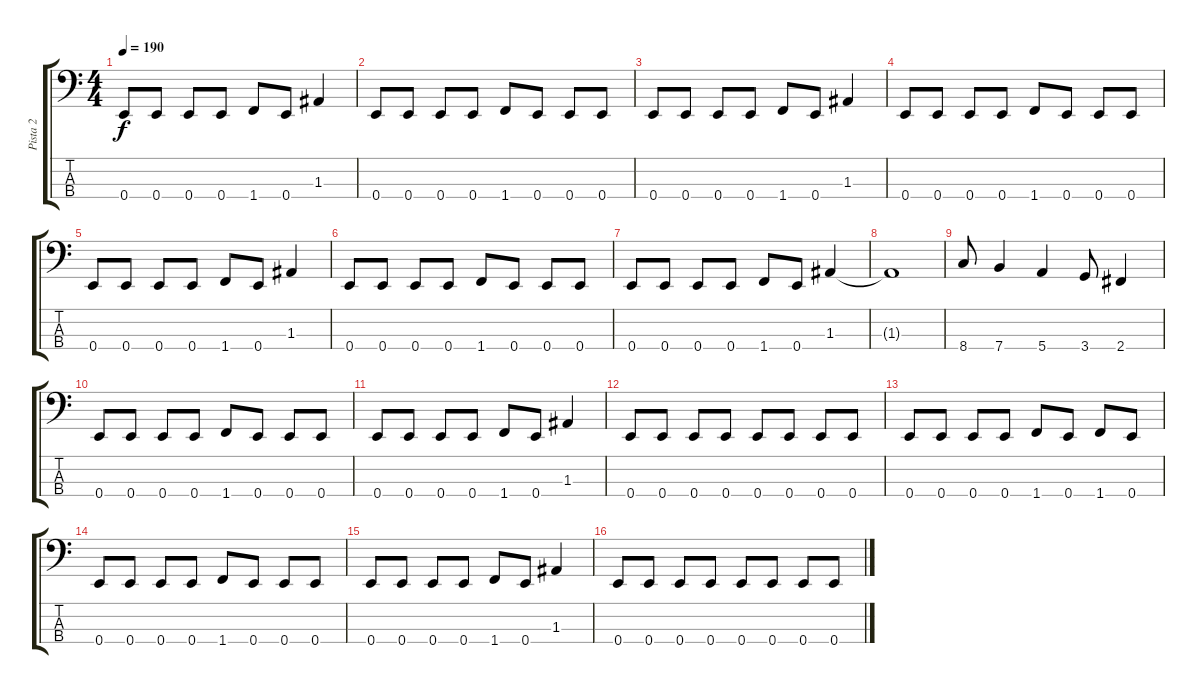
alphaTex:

\track ("Pista 2" "Pista 2") {instrument electricbassfinger}
\staff {score tabs}
\tuning (G2 D2 A1 E1) {hide}
\ts (4 4)
\tempo 190
\clef f4
\ks c
0.4.8{dy f} 0.4.8 0.4.8 0.4.8 1.4.8 0.4.8 1.3.4 |
0.4.8 0.4.8 0.4.8 0.4.8 1.4.8 0.4.8 0.4.8 0.4.8 |
0.4.8 0.4.8 0.4.8 0.4.8 1.4.8 0.4.8 1.3.4 |
0.4.8 0.4.8 0.4.8 0.4.8 1.4.8 0.4.8 0.4.8 0.4.8 |
0.4.8 0.4.8 0.4.8 0.4.8 1.4.8 0.4.8 1.3.4 |
0.4.8 0.4.8 0.4.8 0.4.8 1.4.8 0.4.8 0.4.8 0.4.8 |
0.4.8 0.4.8 0.4.8 0.4.8 1.4.8 0.4.8 1.3.4 |
1.3{t}.1 |
8.4.8 7.4.4 5.4.4 3.4.8 2.4.4 |
0.4.8 0.4.8 0.4.8 0.4.8 1.4.8 0.4.8 0.4.8 0.4.8 |
0.4.8 0.4.8 0.4.8 0.4.8 1.4.8 0.4.8 1.3.4 |
0.4.8 0.4.8 0.4.8 0.4.8 0.4.8 0.4.8 0.4.8 0.4.8 |
0.4.8 0.4.8 0.4.8 0.4.8 1.4.8 0.4.8 1.4.8 0.4.8 |
0.4.8 0.4.8 0.4.8 0.4.8 1.4.8 0.4.8 0.4.8 0.4.8 |
0.4.8 0.4.8 0.4.8 0.4.8 1.4.8 0.4.8 1.3.4 |
0.4.8 0.4.8 0.4.8 0.4.8 0.4.8 0.4.8 0.4.8 0.4.8
